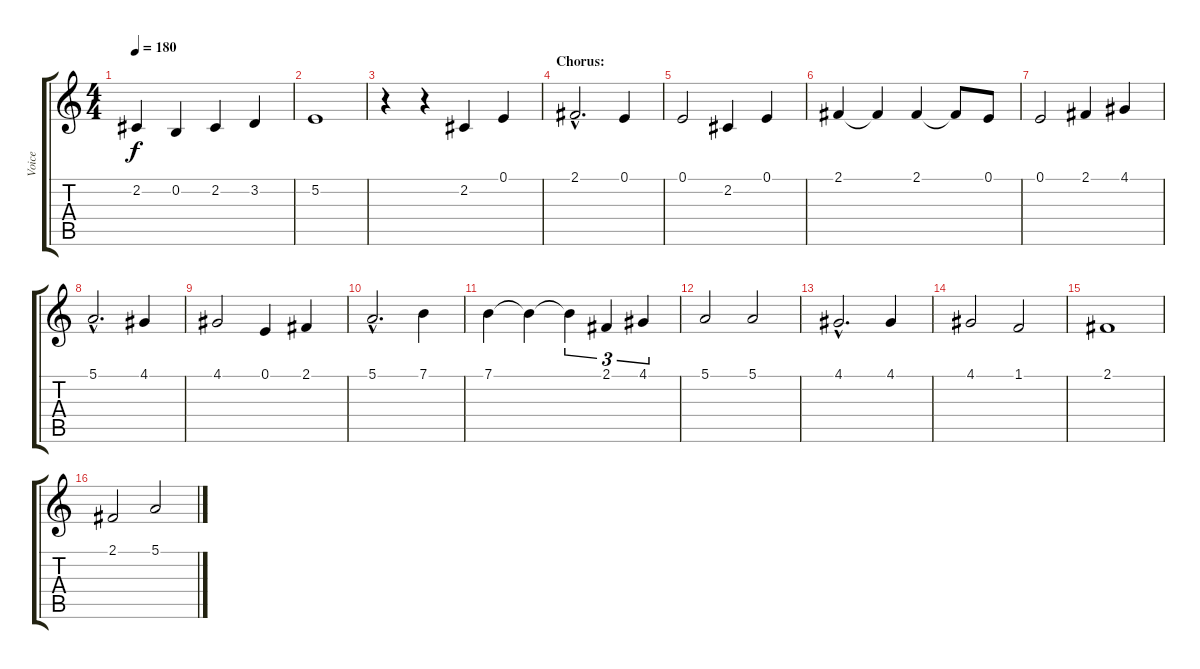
\track ("Voice" "Voice") {instrument cello}
\staff {score tabs}
\tuning (E4 B3 G3 D3 A2 E2) {hide}
\ts (4 4)
\tempo 180
\clef g2
\ks c
2.2.4{dy f} 0.2.4 2.2.4 3.2.4 |
5.2.1 |
r.4 r.4 2.2.4 0.1.4 |
\section ("" "Chorus:")
2.1{hac}.2{d} 0.1.4 |
0.1.2 2.2.4 0.1.4 |
2.1.4 2.1{t}.4 2.1.4 2.1{t}.8 0.1.8 |
0.1.2 2.1.4 4.1.4 |
5.1{hac}.2{d} 4.1.4 |
4.1.2 0.1.4 2.1.4 |
5.1{hac}.2{d} 7.1.4 |
7.1.4 7.1{t}.4 7.1{t}.4{tu (3 2)} 2.1.4{tu (3 2)} 4.1.4{tu (3 2)} |
5.1.2 5.1.2 |
4.1{hac}.2{d} 4.1.4 |
4.1.2 1.1.2 |
2.1.1 |
2.1.2 5.1.2
